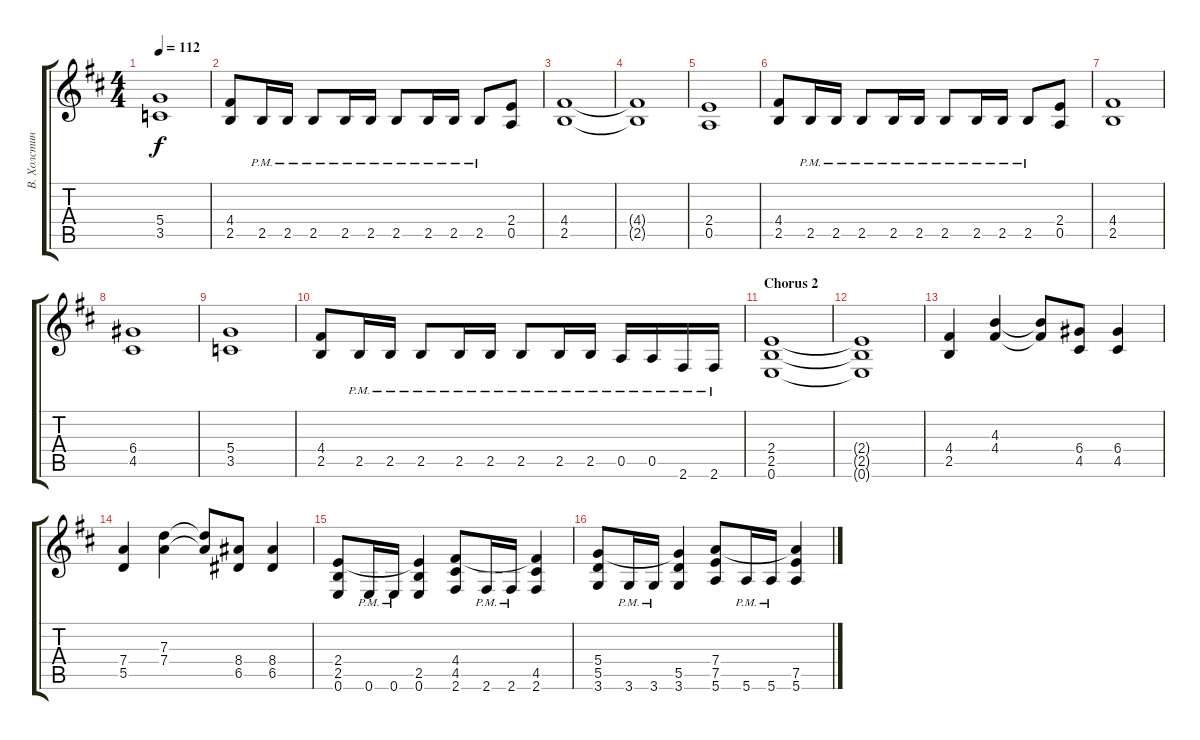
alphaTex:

\track ("В. Холстинин" "В. Холстин") {instrument overdrivenguitar}
\staff {score tabs}
\tuning (E4 B3 G3 D3 A2 E2) {hide}
\ts (4 4)
\tempo 112
\clef g2
\ks d
(5.4 3.5).1{dy f} |
(4.4 2.5).8 2.5{pm}.16 2.5{pm}.16 2.5{pm}.8 2.5{pm}.16 2.5{pm}.16 2.5{pm}.8 2.5{pm}.16 2.5{pm}.16 2.5{pm}.8 (2.4 0.5).8 |
(4.4 2.5).1 |
(4.4{t} 2.5{t}).1 |
(2.4 0.5).1 |
(4.4 2.5).8 2.5{pm}.16 2.5{pm}.16 2.5{pm}.8 2.5{pm}.16 2.5{pm}.16 2.5{pm}.8 2.5{pm}.16 2.5{pm}.16 2.5{pm}.8 (2.4 0.5).8 |
(4.4 2.5).1 |
(6.4 4.5).1 |
(5.4 3.5).1 |
(4.4 2.5).8 2.5{pm}.16 2.5{pm}.16 2.5{pm}.8 2.5{pm}.16 2.5{pm}.16 2.5{pm}.8 2.5{pm}.16 2.5{pm}.16 0.5{pm}.16 0.5{pm}.16 2.6{pm}.16 2.6{pm}.16 |
\section ("" "Chorus 2")
(2.4 2.5 0.6).1 |
(2.4{t} 2.5{t} 0.6{t}).1 |
(4.4 2.5).4 (4.3 4.4).4 (4.3{t} 4.4{t}).8 (6.4 4.5).8 (6.4 4.5).4 |
(7.4 5.5).4 (7.3 7.4).4 (7.3{t} 7.4{t}).8 (8.4 6.5).8 (8.4 6.5).4 |
(2.4 2.5 0.6).8 0.6{pm}.16 0.6{pm}.16 (2.4{t} 2.5 0.6).4 (4.4 4.5 2.6).8 2.6{pm}.16 2.6{pm}.16 (4.4{t} 4.5 2.6).4 |
(5.4 5.5 3.6).8 3.6{pm}.16 3.6{pm}.16 (5.4{t} 5.5 3.6).4 (7.4 7.5 5.6).8 5.6{pm}.16 5.6{pm}.16 (7.4{t} 7.5 5.6).4
